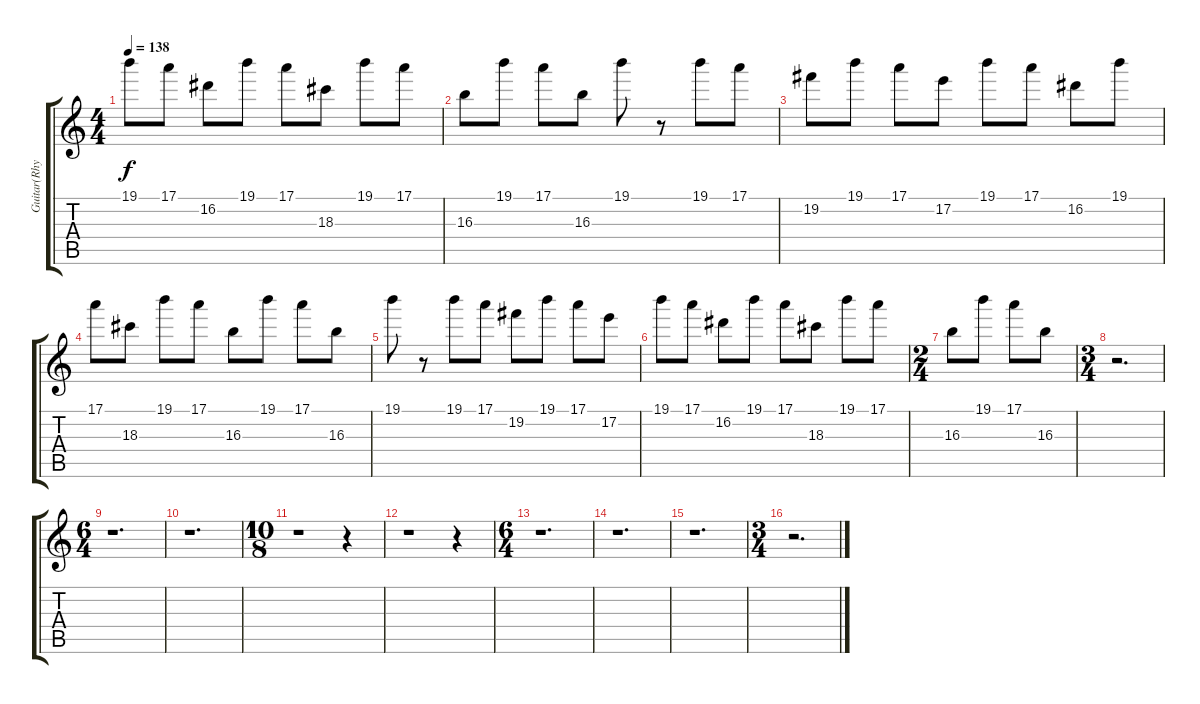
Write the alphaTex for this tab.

\track ("Guitar(Rhythm)" "Guitar(Rhy") {instrument overdrivenguitar}
\staff {score tabs}
\tuning (E4 B3 G3 D3 A2 E2) {hide}
\ts (4 4)
\tempo 138
\clef g2
\ks c
19.1.8{dy f} 17.1.8 16.2.8 19.1.8 17.1.8 18.3.8 19.1.8 17.1.8 |
16.3.8 19.1.8 17.1.8 16.3.8 19.1.8 r.8 19.1.8 17.1.8 |
19.2.8 19.1.8 17.1.8 17.2.8 19.1.8 17.1.8 16.2.8 19.1.8 |
17.1.8 18.3.8 19.1.8 17.1.8 16.3.8 19.1.8 17.1.8 16.3.8 |
19.1.8 r.8 19.1.8 17.1.8 19.2.8 19.1.8 17.1.8 17.2.8 |
19.1.8 17.1.8 16.2.8 19.1.8 17.1.8 18.3.8 19.1.8 17.1.8 |
\ts (2 4)
16.3.8 19.1.8 17.1.8 16.3.8 |
\ts (3 4)
r.2{d} |
\ts (6 4)
r.1{d} |
r.1{d} |
\ts (10 8)
r.1 r.4 |
r.1 r.4 |
\ts (6 4)
r.1{d} |
r.1{d} |
r.1{d} |
\ts (3 4)
r.2{d}
